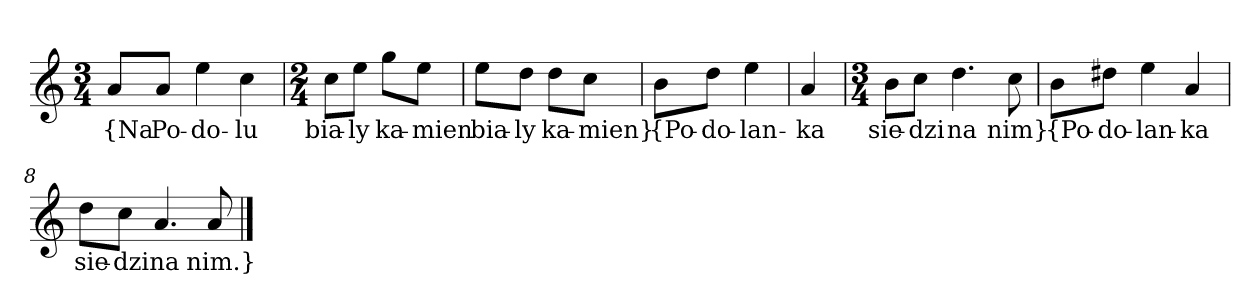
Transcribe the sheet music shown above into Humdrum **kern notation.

**kern	**text
*part1	*part1
*staff1	*staff1
*clefG2	*
*k[]	*
*a:	*
*M3/4	*
=	=
8a/L	{Na
8a/J	Po-
4ee	-do-
4cc	-lu
=2	=2
*M2/4	*
8cc\L	bia-
8ee\J	-ly
8gg\L	ka-
8ee\J	-mien
=3	=3
8ee\L	bia-
8dd\J	-ly
8dd\L	ka-
8cc\J	-mien}
=4y	=4y
8b\L	{Po-
8dd\J	-do-
4ee	-lan-
=5y	=5y
4a	-ka
=6	=6
*M3/4	*
8b\L	sie-
8cc\J	-dzi
4.dd	na
8cc	nim}
=7y	=7y
8b\L	{Po-
8dd#X\J	-do-
4ee	-lan-
4a	-ka
=8	=8
8dd\L	sie-
8cc\J	-dzi
4.a	na
8a	nim.}
==	==
*-	*-
